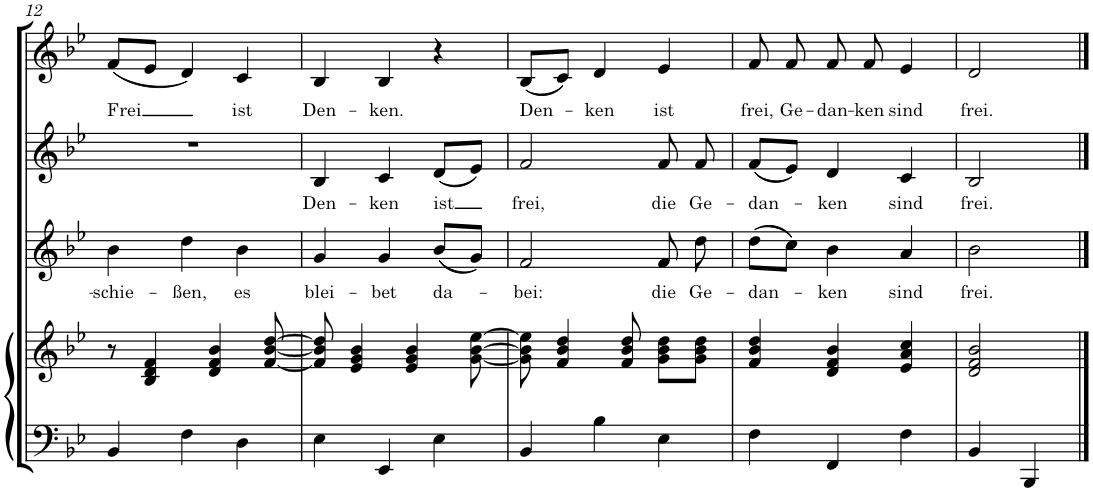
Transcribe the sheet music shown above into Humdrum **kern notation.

**kern	**kern	**kern	**text	**kern	**text	**kern	**text
*part4	*part4	*part3	*part3	*part2	*part2	*part1	*part1
*staff5	*staff4	*staff3	*staff3	*staff2	*staff2	*staff1	*staff1
*I"Klavier	*	*I"Stimme 3	*	*I"Stimme 2	*	*I"Stimme 1	*
!!LO:PB:g=z
*clefF4	*clefG2	*clefG2	*	*clefG2	*	*clefG2	*
*k[b-e-]	*k[b-e-]	*k[b-e-]	*	*k[b-e-]	*	*k[b-e-]	*
*M3/4	*M3/4	*M3/4	*	*M3/4	*	*M3/4	*
=12	=12	=12	=12	=12	=12	=12	=12
!	!	!	!LO:LY:b	!	!	!	!LO:LY:b
4BB-/	8r	4b-\	-schie-	2.r	.	(8f/L	Frei
.	4B-/ 4d/ 4f/	.	.	.	.	8e-/J	.
!	!	!	!LO:LY:b	!	!	!	!
4F\	.	4dd\	-ßen,	.	.	4d/)	.
.	4d/ 4f/ 4b-/	.	.	.	.	.	.
!	!	!	!LO:LY:b	!	!	!	!LO:LY:b
4D\	.	4b-\	es	.	.	4c/	ist
.	[8f/ [8b-/ [8dd/	.	.	.	.	.	.
=13	=13	=13	=13	=13	=13	=13	=13
!	!	!	!LO:LY:b	!	!LO:LY:b	!	!LO:LY:b
4E-\	8f/] 8b-/] 8dd/]	4g/	blei-	4B-/	Den-	4B-/	Den-
.	4e-/ 4g/ 4b-/	.	.	.	.	.	.
!	!	!	!LO:LY:b	!	!LO:LY:b	!	!LO:LY:b
4EE-/	.	4g/	-bet	4c/	-ken	4B-/	-ken.
.	4e-/ 4g/ 4b-/	.	.	.	.	.	.
!	!	!	!LO:LY:b	!	!LO:LY:b	!	!
4E-\	.	(8b-/L	da-	(8d/L	ist	4r	.
.	[8g\ [8b-\ [8ee-\	8g/J)	.	8e-/J)	.	.	.
=14	=14	=14	=14	=14	=14	=14	=14
!	!	!	!LO:LY:b	!	!LO:LY:b	!	!LO:LY:b
4BB-/	8g\] 8b-\] 8ee-\]	2f/	-bei:	2f/	frei,	(8B-/L	Den-
.	4f/ 4b-/ 4dd/	.	.	.	.	8c/J)	.
!	!	!	!	!	!	!	!LO:LY:b
4B-\	.	.	.	.	.	4d/	-ken
.	8f/ 8b-/ 8dd/	.	.	.	.	.	.
!	!	!	!LO:LY:b	!	!LO:LY:b	!	!LO:LY:b
4E-\	8g\ 8b-\ 8dd\L	8f/	die	8f/	die	4e-/	ist
!	!	!	!LO:LY:b	!	!LO:LY:b	!	!
.	8g\ 8b-\ 8dd\J	8dd\	Ge-	8f/	Ge-	.	.
=15	=15	=15	=15	=15	=15	=15	=15
!	!	!	!LO:LY:b	!	!LO:LY:b	!	!LO:LY:b
4F\	4f/ 4b-/ 4dd/	(8dd\L	-dan-	(8f/L	-dan-	8f/	frei,
!	!	!	!	!	!	!	!LO:LY:b
.	.	8cc\J)	.	8e-/J)	.	8f/	Ge-
!	!	!	!LO:LY:b	!	!LO:LY:b	!	!LO:LY:b
4FF/	4d/ 4f/ 4b-/	4b-\	-ken	4d/	-ken	8f/	-dan-
!	!	!	!	!	!	!	!LO:LY:b
.	.	.	.	.	.	8f/	-ken
!	!	!	!LO:LY:b	!	!LO:LY:b	!	!LO:LY:b
4F\	4e-/ 4a/ 4cc/	4a/	sind	4c/	sind	4e-/	sind
=16	=16	=16	=16	=16	=16	=16	=16
!	!	!	!LO:LY:b	!	!LO:LY:b	!	!LO:LY:b
4BB-/	2d/ 2f/ 2b-/	2b-\	frei.	2B-/	frei.	2d/	frei.
4BBB-/	.	.	.	.	.	.	.
==	==	==	==	==	==	==	==
*-	*-	*-	*-	*-	*-	*-	*-
